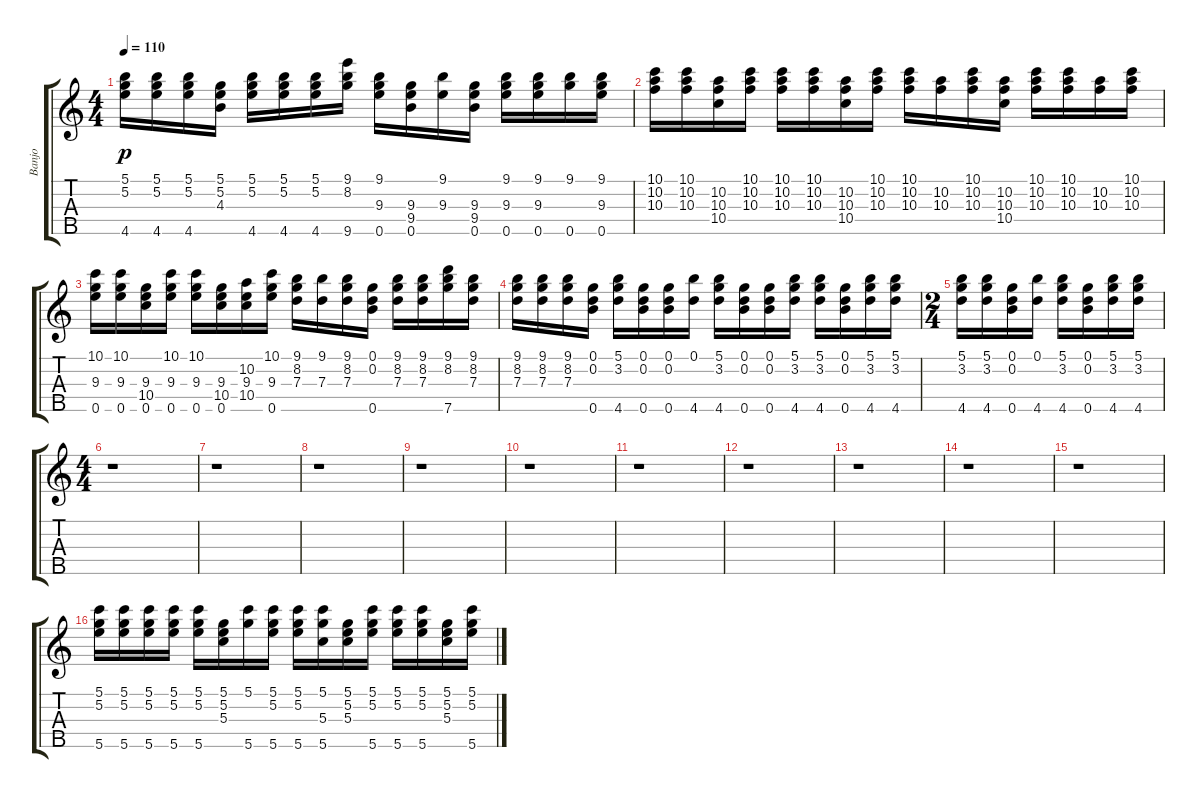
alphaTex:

\track ("Banjo   " "Banjo   ") {instrument acousticguitarsteel}
\staff {score tabs}
\tuning (D4 B3 G3 D3 G4) {hide}
\ts (4 4)
\tempo 110
\clef g2
\ks c
(5.1 5.2 4.5).16{dy p} (5.1 5.2 4.5).16 (5.1 5.2 4.5).16 (5.1 5.2 4.3).16 (5.1 5.2 4.5).16 (5.1 5.2 4.5).16 (5.1 5.2 4.5).16 (9.1 8.2 9.5).16 (9.1 9.3 0.5).16 (9.3 9.4 0.5).16 (9.1 9.3).16 (9.3 9.4 0.5).16 (9.1 9.3 0.5).16 (9.1 9.3 0.5).16 (9.1 0.5).16 (9.1 9.3 0.5).16 |
(10.1 10.2 10.3).16 (10.1 10.2 10.3).16 (10.2 10.3 10.4).16 (10.1 10.2 10.3).16 (10.1 10.2 10.3).16 (10.1 10.2 10.3).16 (10.2 10.3 10.4).16 (10.1 10.2 10.3).16 (10.1 10.2 10.3).16 (10.2 10.3).16 (10.1 10.2 10.3).16 (10.2 10.3 10.4).16 (10.1 10.2 10.3).16 (10.1 10.2 10.3).16 (10.2 10.3).16 (10.1 10.2 10.3).16 |
(10.1 9.3 0.5).16 (10.1 9.3 0.5).16 (9.3 10.4 0.5).16 (10.1 9.3 0.5).16 (10.1 9.3 0.5).16 (9.3 10.4 0.5).16 (10.2 9.3 10.4).16 (10.1 9.3 0.5).16 (9.1 8.2 7.3).16 (9.1 7.3).16 (9.1 8.2 7.3).16 (0.1 0.2 0.5).16 (9.1 8.2 7.3).16 (9.1 8.2 7.3).16 (9.1 8.2 7.5).16 (9.1 8.2 7.3).16 |
(9.1 8.2 7.3).16 (9.1 8.2 7.3).16 (9.1 8.2 7.3).16 (0.1 0.2 0.5).16 (5.1 3.2 4.5).16 (0.1 0.2 0.5).16 (0.1 0.2 0.5).16 (0.1 4.5).16 (5.1 3.2 4.5).16 (0.1 0.2 0.5).16 (0.1 0.2 0.5).16 (5.1 3.2 4.5).16 (5.1 3.2 4.5).16 (0.1 0.2 0.5).16 (5.1 3.2 4.5).16 (5.1 3.2 4.5).16 |
\ts (2 4)
(5.1 3.2 4.5).16 (5.1 3.2 4.5).16 (0.1 0.2 0.5).16 (0.1 4.5).16 (5.1 3.2 4.5).16 (0.1 0.2 0.5).16 (5.1 3.2 4.5).16 (5.1 3.2 4.5).16 |
\ts (4 4)
r.1 |
r.1 |
r.1 |
r.1 |
r.1 |
r.1 |
r.1 |
r.1 |
r.1 |
r.1 |
(5.1 5.2 5.5).16 (5.1 5.2 5.5).16 (5.1 5.2 5.5).16 (5.1 5.2 5.5).16 (5.1 5.2 5.5).16 (5.1 5.2 5.3).16 (5.1 5.5).16 (5.1 5.2 5.5).16 (5.1 5.2 5.5).16 (5.1 5.3 5.5).16 (5.1 5.2 5.3).16 (5.1 5.2 5.5).16 (5.1 5.2 5.5).16 (5.1 5.2 5.5).16 (5.1 5.2 5.3).16 (5.1 5.2 5.5).16
